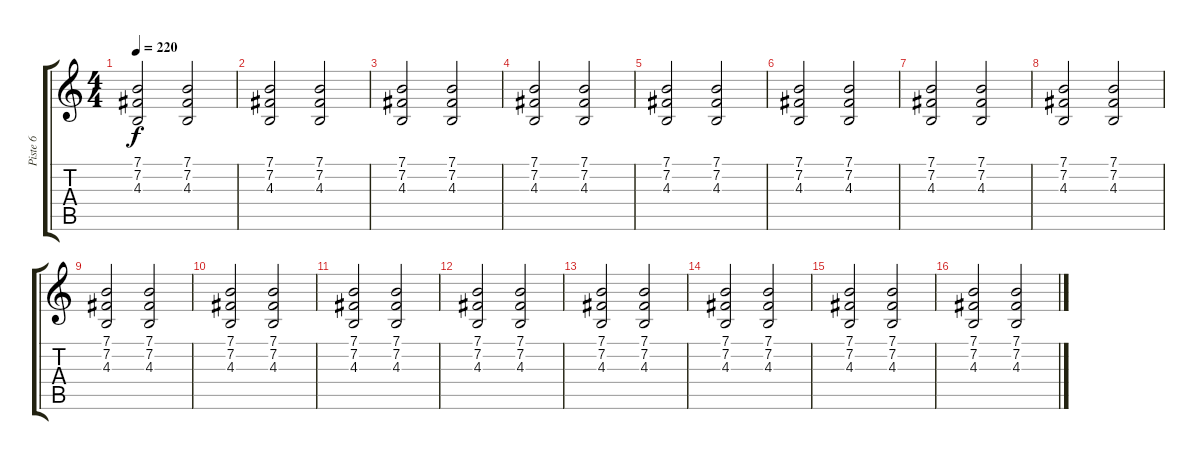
\track ("Piste 6" "Piste 6") {instrument electricgrandpiano}
\staff {score tabs}
\tuning (E4 B3 G3 D3 A2 E2) {hide}
\ts (4 4)
\tempo 220
\clef g2
\ks c
(7.1 7.2 4.3).2{dy f} (7.1 7.2 4.3).2 |
(7.1 7.2 4.3).2 (7.1 7.2 4.3).2 |
(7.1 7.2 4.3).2 (7.1 7.2 4.3).2 |
(7.1 7.2 4.3).2 (7.1 7.2 4.3).2 |
(7.1 7.2 4.3).2 (7.1 7.2 4.3).2 |
(7.1 7.2 4.3).2 (7.1 7.2 4.3).2 |
(7.1 7.2 4.3).2 (7.1 7.2 4.3).2 |
(7.1 7.2 4.3).2 (7.1 7.2 4.3).2 |
(7.1 7.2 4.3).2 (7.1 7.2 4.3).2 |
(7.1 7.2 4.3).2 (7.1 7.2 4.3).2 |
(7.1 7.2 4.3).2 (7.1 7.2 4.3).2 |
(7.1 7.2 4.3).2 (7.1 7.2 4.3).2 |
(7.1 7.2 4.3).2 (7.1 7.2 4.3).2 |
(7.1 7.2 4.3).2 (7.1 7.2 4.3).2 |
(7.1 7.2 4.3).2 (7.1 7.2 4.3).2 |
(7.1 7.2 4.3).2 (7.1 7.2 4.3).2
